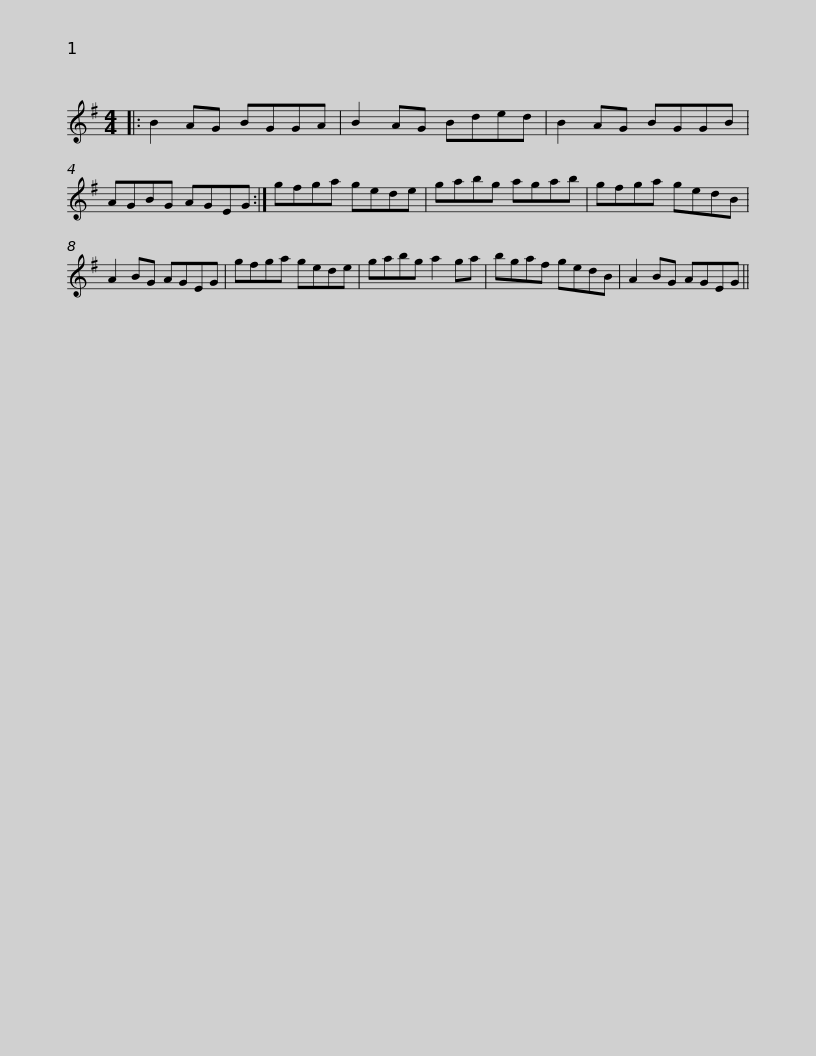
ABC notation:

X:1
L:1/8
M:4/4
I:linebreak $
K:G
V:1 treble
V:1
|: B2 AG BGGA | B2 AG Bded | B2 AG BGGB | AGBG AGEG :| gfga gede |$ %5
 gabg agab | gfga gedB | A2 BG AGEG | gfga gede | gabg a2 ga |$ %10
 bgaf gedB | A2 BG AGEG || %12
